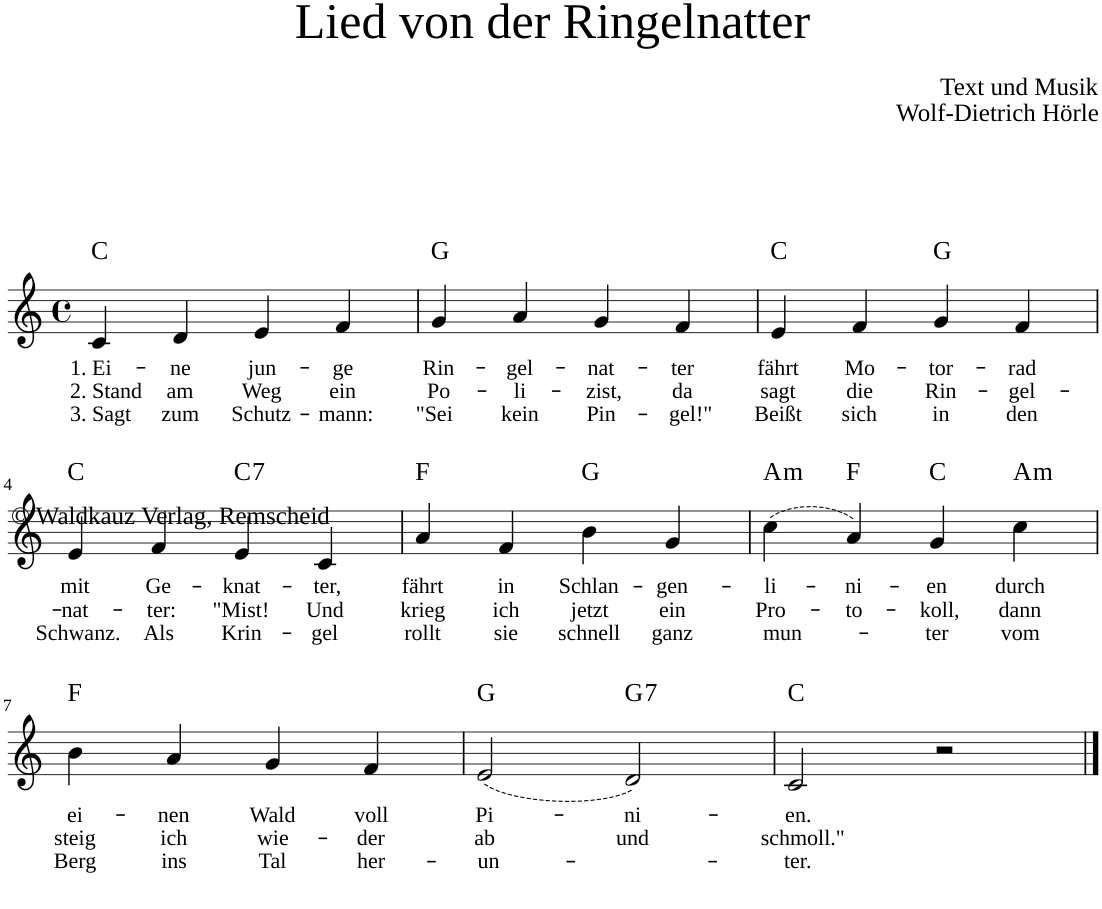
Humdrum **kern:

**kern	**text	**text	**text	**harte
*part1	*part1	*part1	*part1	*part1
*staff1	*staff1	*staff1	*staff1	*
*clefG2	*	*	*	*
*k[]	*	*	*	*
*M4/4	*	*	*	*
*met(c)	*	*	*	*
=1	=1	=1	=1	=1
!	!LO:LY:b	!LO:LY:b	!LO:LY:b	!
4c/	1. Ei-	2. Stand	3. Sagt	C:maj
!	!LO:LY:b	!LO:LY:b	!LO:LY:b	!
4d/	-ne	am	zum	.
!	!LO:LY:b	!LO:LY:b	!LO:LY:b	!
4e/	jun-	Weg	Schutz-	.
!	!LO:LY:b	!LO:LY:b	!LO:LY:b	!
4f/	-ge	ein	-mann:	.
=2	=2	=2	=2	=2
!	!LO:LY:b	!LO:LY:b	!LO:LY:b	!
4g/	Rin-	Po-	"Sei	G:maj
!	!LO:LY:b	!LO:LY:b	!LO:LY:b	!
4a/	-gel-	-li-	kein	.
!	!LO:LY:b	!LO:LY:b	!LO:LY:b	!
4g/	-nat-	-zist,	Pin-	.
!	!LO:LY:b	!LO:LY:b	!LO:LY:b	!
4f/	-ter	da	-gel!"	.
=3	=3	=3	=3	=3
!	!LO:LY:b	!LO:LY:b	!LO:LY:b	!
4e/	fährt	sagt	Beißt	C:maj
!	!LO:LY:b	!LO:LY:b	!LO:LY:b	!
4f/	Mo-	die	sich	.
!	!LO:LY:b	!LO:LY:b	!LO:LY:b	!
4g/	-tor-	Rin-	in	G:maj
!	!LO:LY:b	!LO:LY:b	!LO:LY:b	!
4f/	-rad	-gel-	den	.
!!LO:LB:g=z
=4	=4	=4	=4	=4
!	!LO:LY:b	!LO:LY:b	!LO:LY:b	!
4e/	mit	-nat-	Schwanz.	C:maj
!	!LO:LY:b	!LO:LY:b	!LO:LY:b	!
4f/	Ge-	-ter:	Als	.
!	!LO:LY:b	!LO:LY:b	!LO:LY:b	!LO:H:kt=7
4e/	-knat-	"Mist!	Krin-	C:7
!	!LO:LY:b	!LO:LY:b	!LO:LY:b	!
4c/	-ter,	Und	-gel	.
=5	=5	=5	=5	=5
!	!LO:LY:b	!LO:LY:b	!LO:LY:b	!
4a/	fährt	krieg	rollt	F:maj
!	!LO:LY:b	!LO:LY:b	!LO:LY:b	!
4f/	in	ich	sie	.
!	!LO:LY:b	!LO:LY:b	!LO:LY:b	!
4b\	Schlan-	jetzt	schnell	G:maj
!	!LO:LY:b	!LO:LY:b	!LO:LY:b	!
4g/	-gen-	ein	ganz	.
=6	=6	=6	=6	=6
!	!LO:LY:b	!LO:LY:b	!LO:LY:b	!LO:H:kt=m
(4cc\	-li-	Pro-	mun-	A:min
!	!LO:LY:b	!LO:LY:b	!	!
4a/)	-ni-	-to-	.	F:maj
!	!LO:LY:b	!LO:LY:b	!LO:LY:b	!
4g/	-en	-koll,	-ter	C:maj
!	!LO:LY:b	!LO:LY:b	!LO:LY:b	!LO:H:kt=m
4cc\	durch	dann	vom	A:min
!!LO:LB:g=z
=7	=7	=7	=7	=7
!	!LO:LY:b	!LO:LY:b	!LO:LY:b	!
4b\	ei-	steig	Berg	F:maj
!	!LO:LY:b	!LO:LY:b	!LO:LY:b	!
4a/	-nen	ich	ins	.
!	!LO:LY:b	!LO:LY:b	!LO:LY:b	!
4g/	Wald	wie-	Tal	.
!	!LO:LY:b	!LO:LY:b	!LO:LY:b	!
4f/	voll	-der	her-	.
=8	=8	=8	=8	=8
!	!LO:LY:b	!LO:LY:b	!LO:LY:b	!
(2e/	Pi-	ab	-un-	G:maj
!	!LO:LY:b	!LO:LY:b	!	!LO:H:kt=7
2d/)	-ni-	und	.	G:7
=9	=9	=9	=9	=9
!	!LO:LY:b	!LO:LY:b	!LO:LY:b	!
2c/	-en.	schmoll."	-ter.	C:maj
2r	.	.	.	.
==	==	==	==	==
*-	*-	*-	*-	*-
